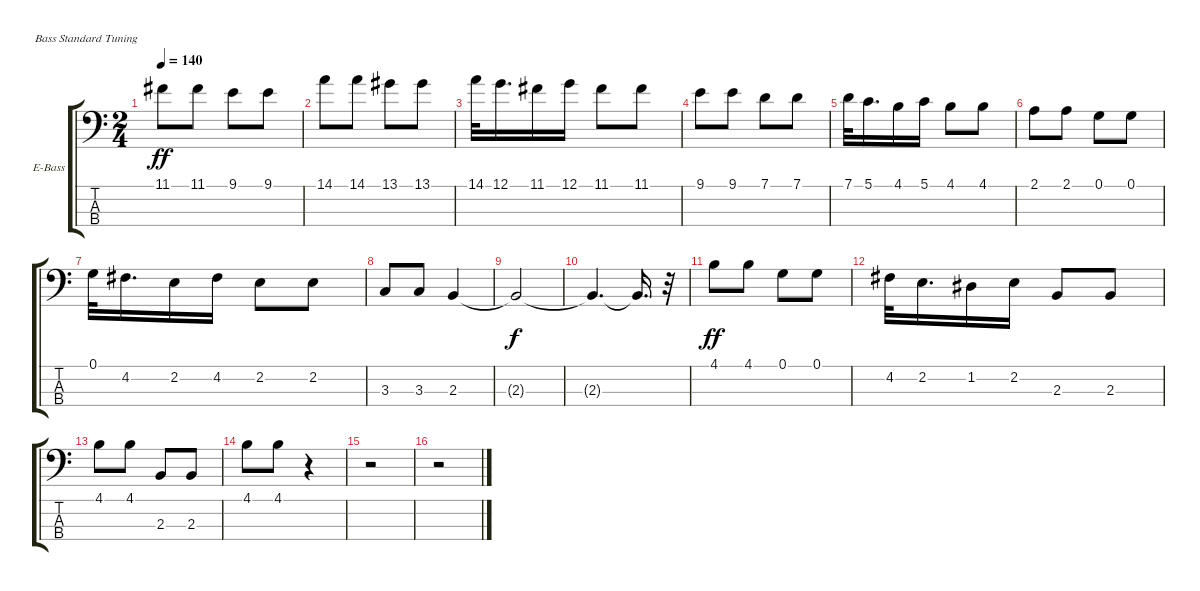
\bracketExtendMode groupsimilarinstruments
\firstSystemTrackNameOrientation horizontal
\otherSystemsTrackNameOrientation horizontal
\track ("Electric Bass" "E-Bass") {instrument electricbassfinger}
\staff {score tabs}
\tuning (G2 D2 A1 E1)
\ts (2 4)
\tempo 140
\clef f4
\scale
0.333333
\ks c
11.1.8{dy ff} 11.1.8 9.1.8 9.1.8 |
\scale
0.333333 14.1.8 14.1.8 13.1.8 13.1.8 |
\scale
0.333333 14.1.32 12.1.16{d} 11.1.16 12.1.16 11.1.8 11.1.8 |
\scale
0.333333 9.1.8 9.1.8 7.1.8 7.1.8 |
\scale
0.333333 7.1.32 5.1.16{d} 4.1.16 5.1.16 4.1.8 4.1.8 |
\scale
0.333333 2.1.8 2.1.8 0.1.8 0.1.8 |
\scale
0.333333 0.1.32 4.2.16{d} 2.2.16 4.2.16 2.2.8 2.2.8 |
\scale
0.333333 3.3.8 3.3.8 2.3.4 |
\scale
0.333333 2.3{t}.2{dy f} |
\scale
0.333333 2.3{t}.4{d} 2.3{t}.16{d} r.32 |
\scale
0.333333 4.1.8{dy ff} 4.1.8 0.1.8 0.1.8 |
\scale
0.333333 4.2.32 2.2.16{d} 1.2.16 2.2.16 2.3.8 2.3.8 |
\scale
0.333333 4.1.8 4.1.8 2.3.8 2.3.8 |
\scale
0.333333 4.1.8 4.1.8 r.4 |
\scale
0.333333 r.2 |
\scale
0.333333 r.2
